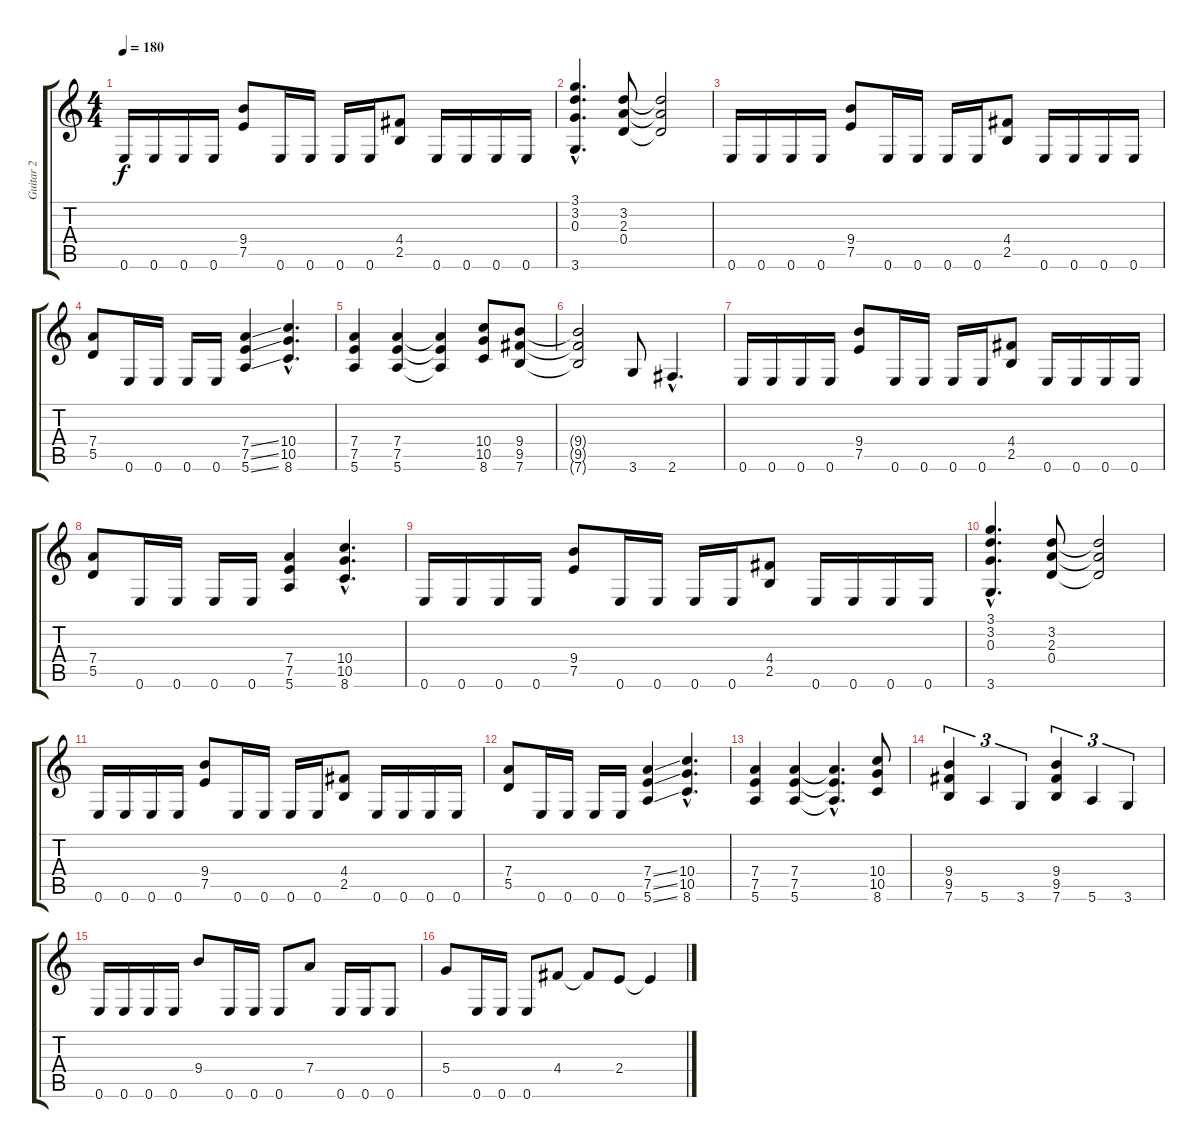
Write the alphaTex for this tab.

\track ("Guitar 2" "Guitar 2") {instrument distortionguitar}
\staff {score tabs}
\tuning (E4 B3 G3 D3 A2 E2) {hide}
\ts (4 4)
\tempo 180
\clef g2
\ks c
0.6.16{dy f} 0.6.16 0.6.16 0.6.16 (9.4 7.5).8 0.6.16 0.6.16 0.6.16 0.6.16 (4.4 2.5).8 0.6.16 0.6.16 0.6.16 0.6.16 |
(3.1{hac} 3.2{hac} 0.3{hac} 3.6{hac}).4{d} (3.2 2.3 0.4).8 (3.2{t} 2.3{t} 0.4{t}).2 |
0.6.16 0.6.16 0.6.16 0.6.16 (9.4 7.5).8 0.6.16 0.6.16 0.6.16 0.6.16 (4.4 2.5).8 0.6.16 0.6.16 0.6.16 0.6.16 |
(7.4 5.5).8 0.6.16 0.6.16 0.6.16 0.6.16 (7.4{ss} 7.5{ss} 5.6{ss}).4 (10.4{hac} 10.5{hac} 8.6{hac}).4{d} |
(7.4 7.5 5.6).4 (7.4 7.5 5.6).4 (7.4{t} 7.5{t} 5.6{t}).4 (10.4 10.5 8.6).8 (9.4 9.5 7.6).8 |
(9.4{t} 9.5{t} 7.6{t}).2 3.6.8 2.6{hac}.4{d} |
0.6.16 0.6.16 0.6.16 0.6.16 (9.4 7.5).8 0.6.16 0.6.16 0.6.16 0.6.16 (4.4 2.5).8 0.6.16 0.6.16 0.6.16 0.6.16 |
(7.4 5.5).8 0.6.16 0.6.16 0.6.16 0.6.16 (7.4 7.5 5.6).4 (10.4{hac} 10.5{hac} 8.6{hac}).4{d} |
0.6.16 0.6.16 0.6.16 0.6.16 (9.4 7.5).8 0.6.16 0.6.16 0.6.16 0.6.16 (4.4 2.5).8 0.6.16 0.6.16 0.6.16 0.6.16 |
(3.1{hac} 3.2{hac} 0.3{hac} 3.6{hac}).4{d} (3.2 2.3 0.4).8 (3.2{t} 2.3{t} 0.4{t}).2 |
0.6.16 0.6.16 0.6.16 0.6.16 (9.4 7.5).8 0.6.16 0.6.16 0.6.16 0.6.16 (4.4 2.5).8 0.6.16 0.6.16 0.6.16 0.6.16 |
(7.4 5.5).8 0.6.16 0.6.16 0.6.16 0.6.16 (7.4{ss} 7.5{ss} 5.6{ss}).4 (10.4{hac} 10.5{hac} 8.6{hac}).4{d} |
(7.4 7.5 5.6).4 (7.4 7.5 5.6).4 (7.4{hac t} 7.5{hac t} 5.6{hac t}).4{d} (10.4 10.5 8.6).8 |
(9.4 9.5 7.6).4{tu (3 2)} 5.6.4{tu (3 2)} 3.6.4{tu (3 2)} (9.4 9.5 7.6).4{tu (3 2)} 5.6.4{tu (3 2)} 3.6.4{tu (3 2)} |
0.6.16 0.6.16 0.6.16 0.6.16 9.4.8 0.6.16 0.6.16 0.6.8 7.4.8 0.6.16 0.6.16 0.6.8 |
5.4.8 0.6.16 0.6.16 0.6.8 4.4.8 4.4{t}.8 2.4.8 2.4{t}.4
